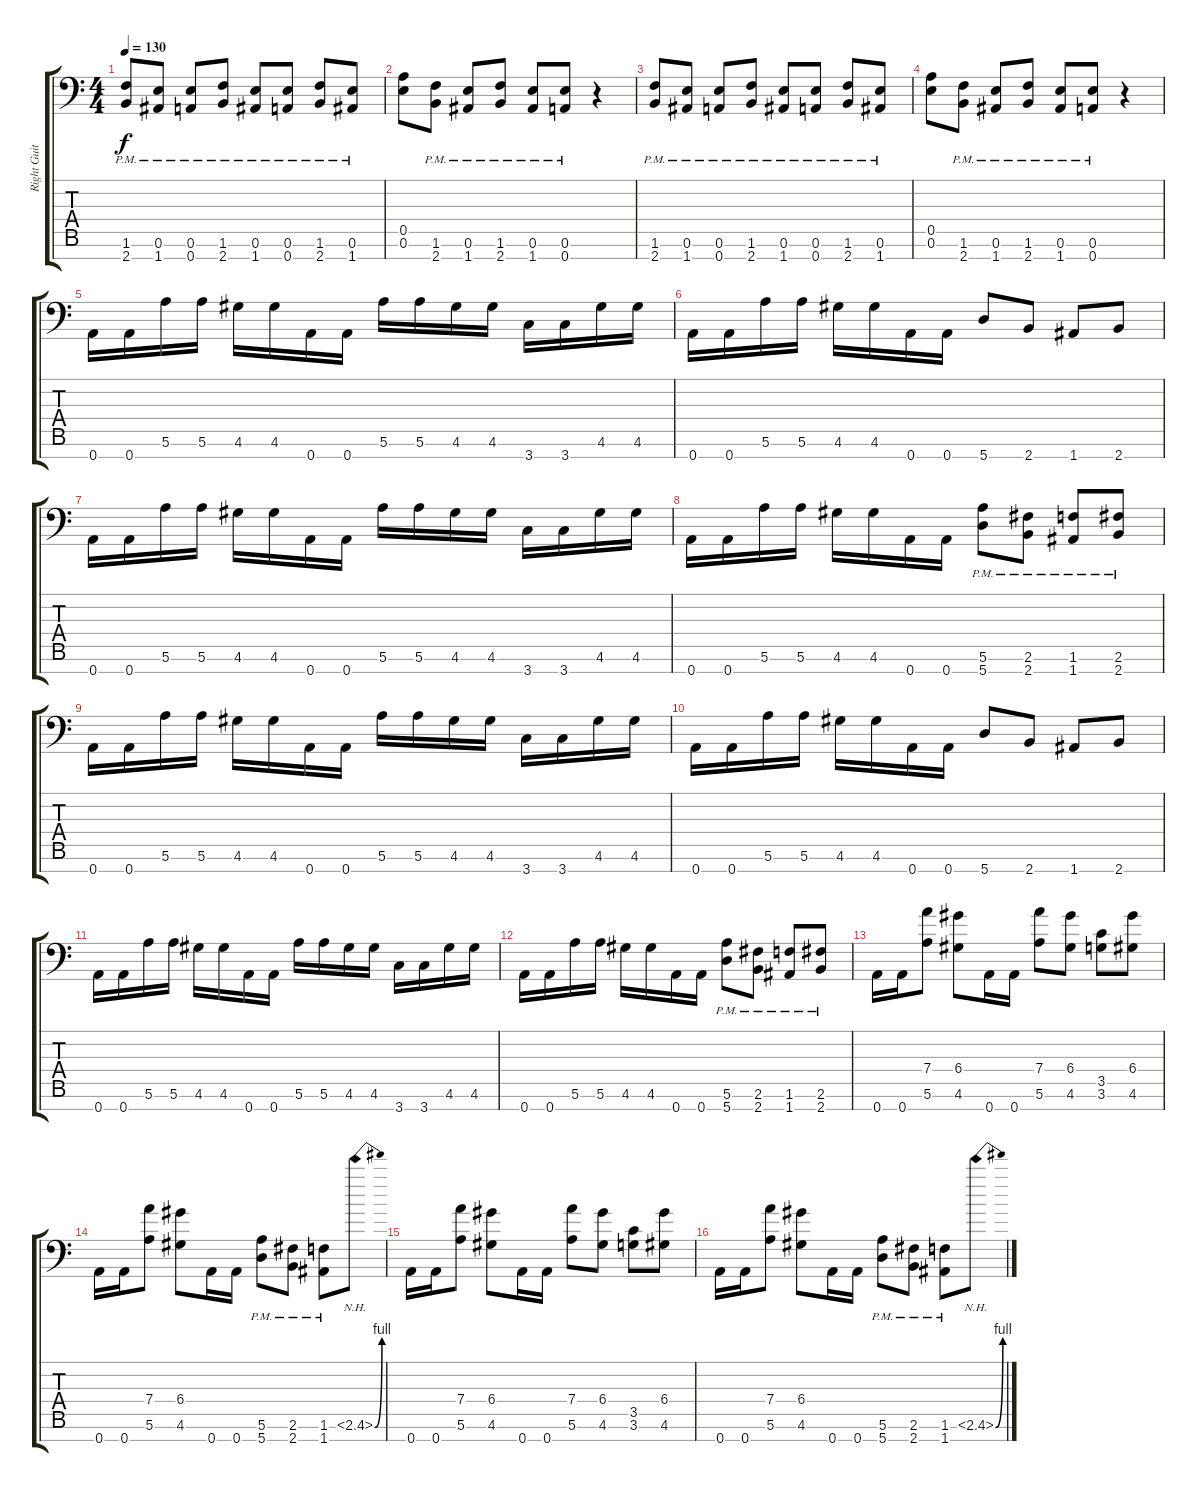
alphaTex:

\track ("Right Guitar" "Right Guit") {instrument distortionguitar}
\staff {score tabs}
\tuning (E4 B3 G3 D3 A2 E2 A1) {hide}
\ts (4 4)
\tempo 130
\clef f4
\ks c
(1.6{pm} 2.7{pm}).8{dy f} (0.6{pm} 1.7{pm}).8 (0.6{pm} 0.7{pm}).8 (1.6{pm} 2.7{pm}).8 (0.6{pm} 1.7{pm}).8 (0.6{pm} 0.7{pm}).8 (1.6{pm} 2.7{pm}).8 (0.6{pm} 1.7{pm}).8 |
(0.5 0.6).8 (1.6{pm} 2.7{pm}).8 (0.6{pm} 1.7{pm}).8 (1.6{pm} 2.7{pm}).8 (0.6{pm} 1.7{pm}).8 (0.6{pm} 0.7{pm}).8 r.4 |
(1.6{pm} 2.7{pm}).8 (0.6{pm} 1.7{pm}).8 (0.6{pm} 0.7{pm}).8 (1.6{pm} 2.7{pm}).8 (0.6{pm} 1.7{pm}).8 (0.6{pm} 0.7{pm}).8 (1.6{pm} 2.7{pm}).8 (0.6{pm} 1.7{pm}).8 |
(0.5 0.6).8 (1.6{pm} 2.7{pm}).8 (0.6{pm} 1.7{pm}).8 (1.6{pm} 2.7{pm}).8 (0.6{pm} 1.7{pm}).8 (0.6{pm} 0.7{pm}).8 r.4 |
0.7.16 0.7.16 5.6.16 5.6.16 4.6.16 4.6.16 0.7.16 0.7.16 5.6.16 5.6.16 4.6.16 4.6.16 3.7.16 3.7.16 4.6.16 4.6.16 |
0.7.16 0.7.16 5.6.16 5.6.16 4.6.16 4.6.16 0.7.16 0.7.16 5.7.8 2.7.8 1.7.8 2.7.8 |
0.7.16 0.7.16 5.6.16 5.6.16 4.6.16 4.6.16 0.7.16 0.7.16 5.6.16 5.6.16 4.6.16 4.6.16 3.7.16 3.7.16 4.6.16 4.6.16 |
0.7.16 0.7.16 5.6.16 5.6.16 4.6.16 4.6.16 0.7.16 0.7.16 (5.6 5.7{pm}).8 (2.6{pm} 2.7{pm}).8 (1.6{pm} 1.7{pm}).8 (2.6{pm} 2.7{pm}).8 |
0.7.16 0.7.16 5.6.16 5.6.16 4.6.16 4.6.16 0.7.16 0.7.16 5.6.16 5.6.16 4.6.16 4.6.16 3.7.16 3.7.16 4.6.16 4.6.16 |
0.7.16 0.7.16 5.6.16 5.6.16 4.6.16 4.6.16 0.7.16 0.7.16 5.7.8 2.7.8 1.7.8 2.7.8 |
0.7.16 0.7.16 5.6.16 5.6.16 4.6.16 4.6.16 0.7.16 0.7.16 5.6.16 5.6.16 4.6.16 4.6.16 3.7.16 3.7.16 4.6.16 4.6.16 |
0.7.16 0.7.16 5.6.16 5.6.16 4.6.16 4.6.16 0.7.16 0.7.16 (5.6 5.7{pm}).8 (2.6{pm} 2.7{pm}).8 (1.6{pm} 1.7{pm}).8 (2.6{pm} 2.7{pm}).8 |
0.7.16 0.7.16 (7.4 5.6).8 (6.4 4.6).8 0.7.16 0.7.16 (7.4 5.6).8 (6.4 4.6).8 (3.5 3.6).8 (6.4 4.6).8 |
0.7.16 0.7.16 (7.4 5.6).8 (6.4 4.6).8 0.7.16 0.7.16 (5.6 5.7{pm}).8 (2.6{pm} 2.7{pm}).8 (1.6{pm} 1.7{pm}).8 2.6{be (bend 0 0 60 4) nh}.8 |
0.7.16 0.7.16 (7.4 5.6).8 (6.4 4.6).8 0.7.16 0.7.16 (7.4 5.6).8 (6.4 4.6).8 (3.5 3.6).8 (6.4 4.6).8 |
0.7.16 0.7.16 (7.4 5.6).8 (6.4 4.6).8 0.7.16 0.7.16 (5.6 5.7{pm}).8 (2.6{pm} 2.7{pm}).8 (1.6{pm} 1.7{pm}).8 2.6{be (bend 0 0 60 4) nh}.8
